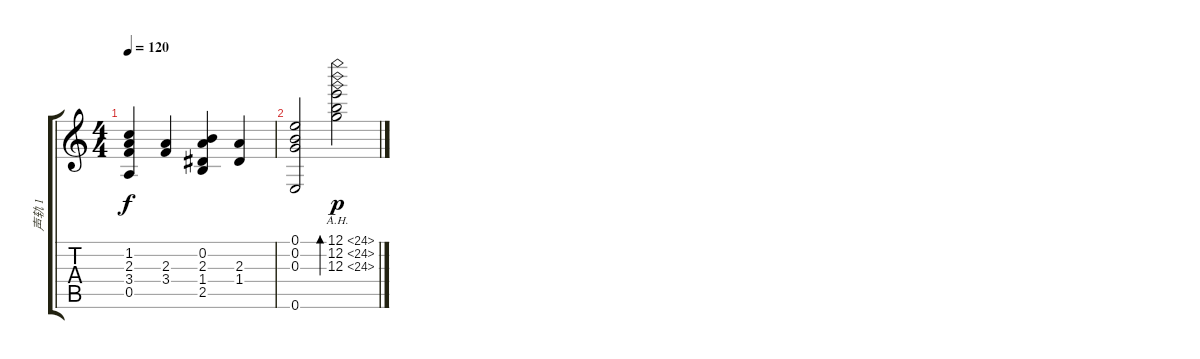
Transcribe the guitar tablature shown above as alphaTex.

\track ("声轨 1" "声轨 1") {instrument acousticguitarnylon}
\staff {score tabs}
\tuning (E4 B3 G3 D3 A2 E2) {hide}
\ts (4 4)
\tempo 120
\clef g2
\ks c
(1.2 2.3 3.4 0.5).4{dy f} (2.3 3.4).4 (0.2 2.3 1.4 2.5).4 (2.3 1.4).4 |
(0.1 0.2 0.3 0.6).2 (12.1{ah 12} 12.2{ah 12} 12.3{ah 12}).2{bd 480 dy p}
